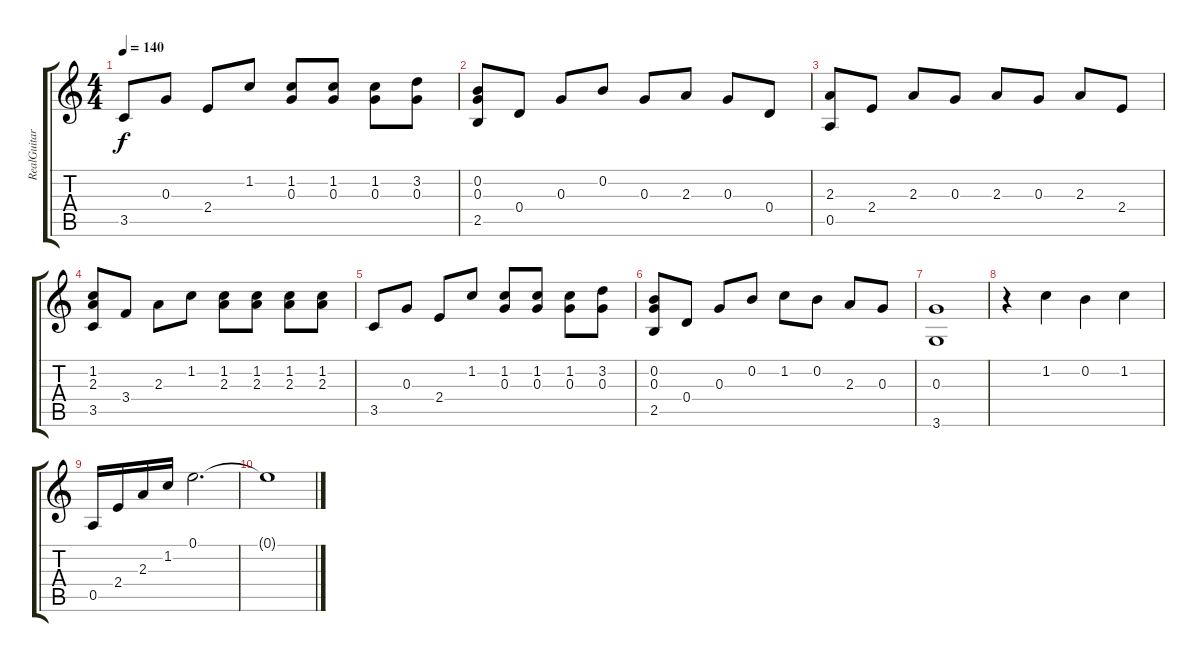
\track ("RealGuitar (MIDI)" "RealGuitar") {instrument acousticguitarnylon}
\staff {score tabs}
\tuning (E4 B3 G3 D3 A2 E2) {hide}
\ts (4 4)
\tempo 140
\clef g2
\ks c
3.5.8{dy f} 0.3.8 2.4.8 1.2.8 (1.2 0.3).8 (1.2 0.3).8 (1.2 0.3).8 (3.2 0.3).8 |
(0.2 0.3 2.5).8 0.4.8 0.3.8 0.2.8 0.3.8 2.3.8 0.3.8 0.4.8 |
(2.3 0.5).8 2.4.8 2.3.8 0.3.8 2.3.8 0.3.8 2.3.8 2.4.8 |
(1.2 2.3 3.5).8 3.4.8 2.3.8 1.2.8 (1.2 2.3).8 (1.2 2.3).8 (1.2 2.3).8 (1.2 2.3).8 |
3.5.8 0.3.8 2.4.8 1.2.8 (1.2 0.3).8 (1.2 0.3).8 (1.2 0.3).8 (3.2 0.3).8 |
(0.2 0.3 2.5).8 0.4.8 0.3.8 0.2.8 1.2.8 0.2.8 2.3.8 0.3.8 |
(0.3 3.6).1 |
r.4 1.2.4 0.2.4 1.2.4 |
0.5.16 2.4.16 2.3.16 1.2.16 0.1.2{d} |
0.1{t}.1
